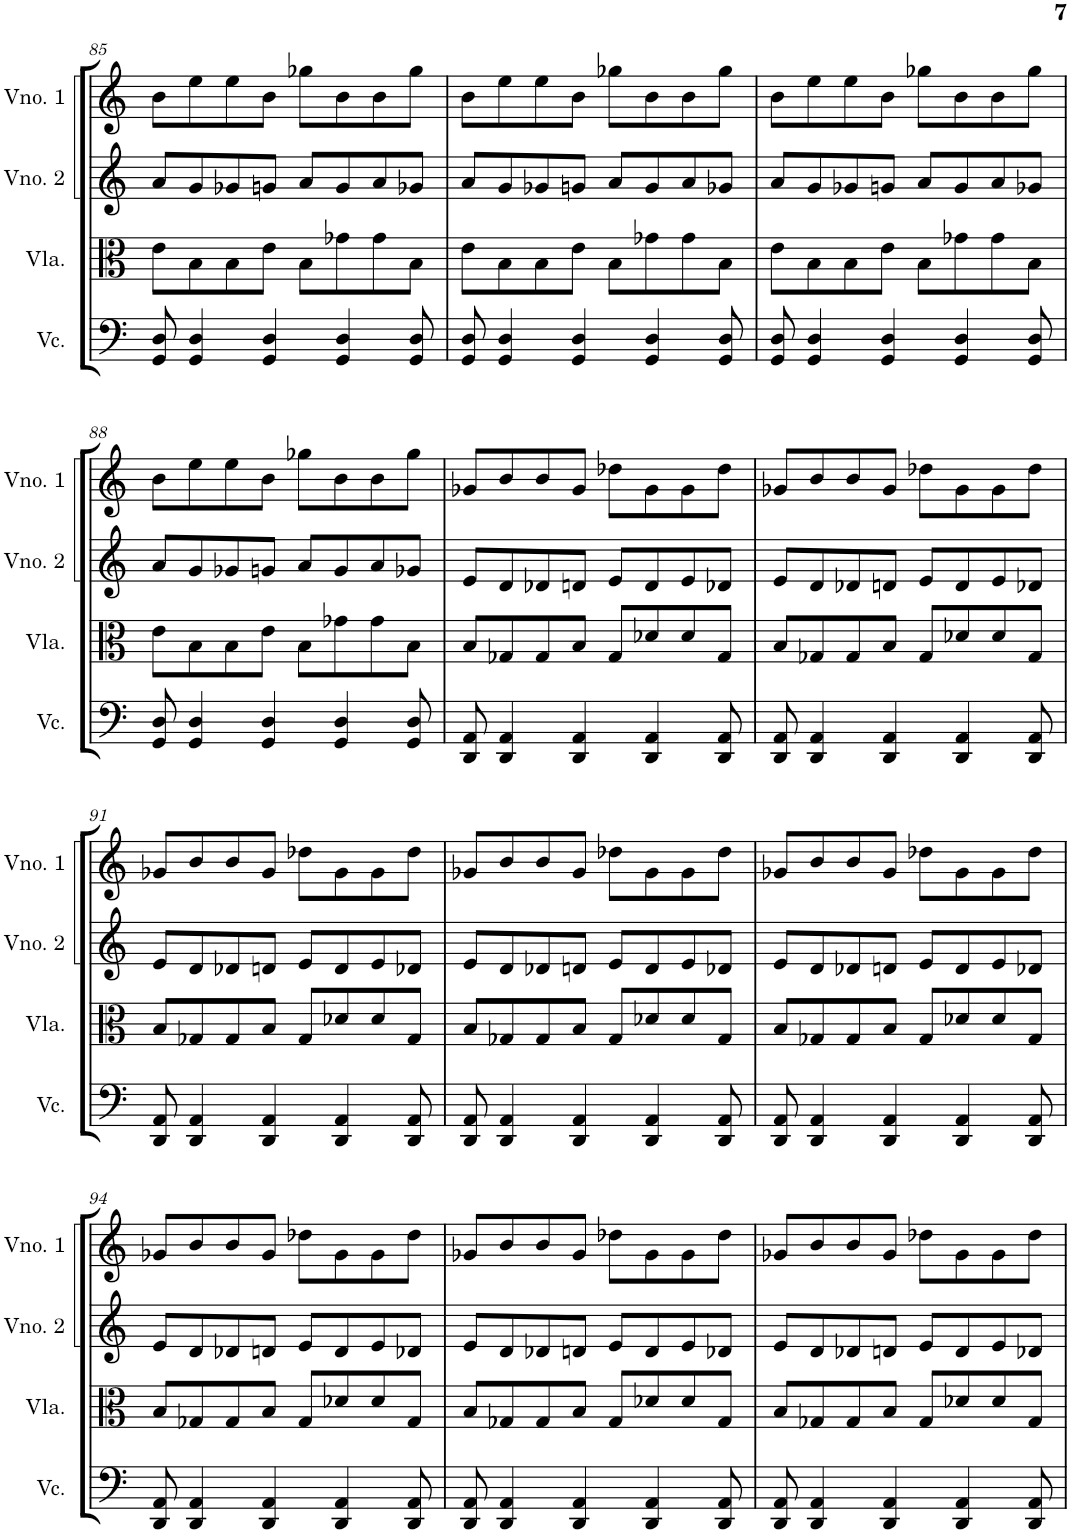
**kern	**kern	**kern	**kern
*part4	*part3	*part2	*part1
*staff4	*staff3	*staff2	*staff1
*I"Violoncelo	*I"Viola	*I"Violino 2	*I"Violino 1
*I'Vc.	*I'Vla.	*I'Vno. 2	*I'Vno. 1
!!LO:PB:g=z
*clefF4	*clefC3	*clefG2	*clefG2
*k[]	*k[]	*k[]	*k[]
*M4/4	*M4/4	*M4/4	*M4/4
=85	=85	=85	=85
8GG/ 8D/	8e\L	8a/L	8b\L
4GG/ 4D/	8B\	8g/	8ee\
.	8B\	8g-X/	8ee\
4GG/ 4D/	8e\J	8gn/J	8b\J
.	8B\L	8a/L	8gg-X\L
4GG/ 4D/	8g-X\	8g/	8b\
.	8g-\	8a/	8b\
8GG/ 8D/	8B\J	8g-X/J	8gg-\J
=86	=86	=86	=86
8GG/ 8D/	8e\L	8a/L	8b\L
4GG/ 4D/	8B\	8g/	8ee\
.	8B\	8g-X/	8ee\
4GG/ 4D/	8e\J	8gn/J	8b\J
.	8B\L	8a/L	8gg-X\L
4GG/ 4D/	8g-X\	8g/	8b\
.	8g-\	8a/	8b\
8GG/ 8D/	8B\J	8g-X/J	8gg-\J
=87	=87	=87	=87
8GG/ 8D/	8e\L	8a/L	8b\L
4GG/ 4D/	8B\	8g/	8ee\
.	8B\	8g-X/	8ee\
4GG/ 4D/	8e\J	8gn/J	8b\J
.	8B\L	8a/L	8gg-X\L
4GG/ 4D/	8g-X\	8g/	8b\
.	8g-\	8a/	8b\
8GG/ 8D/	8B\J	8g-X/J	8gg-\J
!!LO:LB:g=z
=88	=88	=88	=88
8GG/ 8D/	8e\L	8a/L	8b\L
4GG/ 4D/	8B\	8g/	8ee\
.	8B\	8g-X/	8ee\
4GG/ 4D/	8e\J	8gn/J	8b\J
.	8B\L	8a/L	8gg-X\L
4GG/ 4D/	8g-X\	8g/	8b\
.	8g-\	8a/	8b\
8GG/ 8D/	8B\J	8g-X/J	8gg-\J
=89	=89	=89	=89
8DD/ 8AA/	8B/L	8e/L	8g-X/L
4DD/ 4AA/	8G-X/	8d/	8b/
.	8G-/	8d-X/	8b/
4DD/ 4AA/	8B/J	8dn/J	8g-/J
.	8G-/L	8e/L	8dd-X\L
4DD/ 4AA/	8d-X/	8d/	8g-\
.	8d-/	8e/	8g-\
8DD/ 8AA/	8G-/J	8d-X/J	8dd-\J
=90	=90	=90	=90
8DD/ 8AA/	8B/L	8e/L	8g-X/L
4DD/ 4AA/	8G-X/	8d/	8b/
.	8G-/	8d-X/	8b/
4DD/ 4AA/	8B/J	8dn/J	8g-/J
.	8G-/L	8e/L	8dd-X\L
4DD/ 4AA/	8d-X/	8d/	8g-\
.	8d-/	8e/	8g-\
8DD/ 8AA/	8G-/J	8d-X/J	8dd-\J
!!LO:LB:g=z
=91	=91	=91	=91
8DD/ 8AA/	8B/L	8e/L	8g-X/L
4DD/ 4AA/	8G-X/	8d/	8b/
.	8G-/	8d-X/	8b/
4DD/ 4AA/	8B/J	8dn/J	8g-/J
.	8G-/L	8e/L	8dd-X\L
4DD/ 4AA/	8d-X/	8d/	8g-\
.	8d-/	8e/	8g-\
8DD/ 8AA/	8G-/J	8d-X/J	8dd-\J
=92	=92	=92	=92
8DD/ 8AA/	8B/L	8e/L	8g-X/L
4DD/ 4AA/	8G-X/	8d/	8b/
.	8G-/	8d-X/	8b/
4DD/ 4AA/	8B/J	8dn/J	8g-/J
.	8G-/L	8e/L	8dd-X\L
4DD/ 4AA/	8d-X/	8d/	8g-\
.	8d-/	8e/	8g-\
8DD/ 8AA/	8G-/J	8d-X/J	8dd-\J
=93	=93	=93	=93
8DD/ 8AA/	8B/L	8e/L	8g-X/L
4DD/ 4AA/	8G-X/	8d/	8b/
.	8G-/	8d-X/	8b/
4DD/ 4AA/	8B/J	8dn/J	8g-/J
.	8G-/L	8e/L	8dd-X\L
4DD/ 4AA/	8d-X/	8d/	8g-\
.	8d-/	8e/	8g-\
8DD/ 8AA/	8G-/J	8d-X/J	8dd-\J
!!LO:LB:g=z
=94	=94	=94	=94
8DD/ 8AA/	8B/L	8e/L	8g-X/L
4DD/ 4AA/	8G-X/	8d/	8b/
.	8G-/	8d-X/	8b/
4DD/ 4AA/	8B/J	8dn/J	8g-/J
.	8G-/L	8e/L	8dd-X\L
4DD/ 4AA/	8d-X/	8d/	8g-\
.	8d-/	8e/	8g-\
8DD/ 8AA/	8G-/J	8d-X/J	8dd-\J
=95	=95	=95	=95
8DD/ 8AA/	8B/L	8e/L	8g-X/L
4DD/ 4AA/	8G-X/	8d/	8b/
.	8G-/	8d-X/	8b/
4DD/ 4AA/	8B/J	8dn/J	8g-/J
.	8G-/L	8e/L	8dd-X\L
4DD/ 4AA/	8d-X/	8d/	8g-\
.	8d-/	8e/	8g-\
8DD/ 8AA/	8G-/J	8d-X/J	8dd-\J
=96	=96	=96	=96
8DD/ 8AA/	8B/L	8e/L	8g-X/L
4DD/ 4AA/	8G-X/	8d/	8b/
.	8G-/	8d-X/	8b/
4DD/ 4AA/	8B/J	8dn/J	8g-/J
.	8G-/L	8e/L	8dd-X\L
4DD/ 4AA/	8d-X/	8d/	8g-\
.	8d-/	8e/	8g-\
8DD/ 8AA/	8G-/J	8d-X/J	8dd-\J
=	=	=	=
*-	*-	*-	*-
